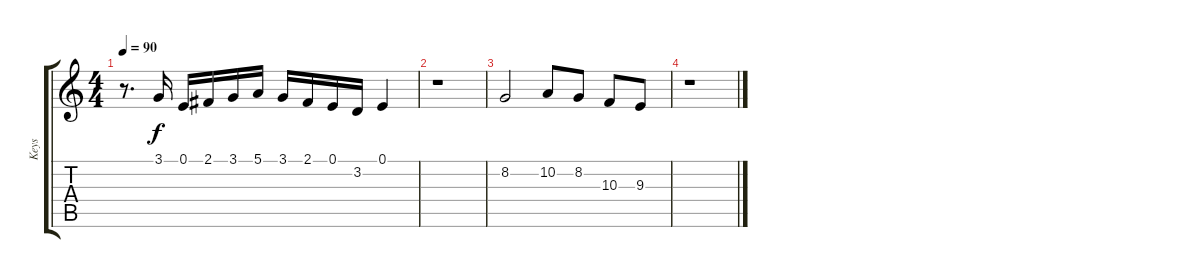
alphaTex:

\track ("Keys" "Keys") {instrument synthstrings2}
\staff {score tabs}
\tuning (E4 B3 G3 D3 A2 E2) {hide}
\ts (4 4)
\tempo 90
\clef g2
\ks c
r.8{d dy f} 3.1.16 0.1.16 2.1.16 3.1.16 5.1.16 3.1.16 2.1.16 0.1.16 3.2.16 0.1.4 |
r.1 |
8.2.2 10.2.8 8.2.8 10.3.8 9.3.8 |
r.1
